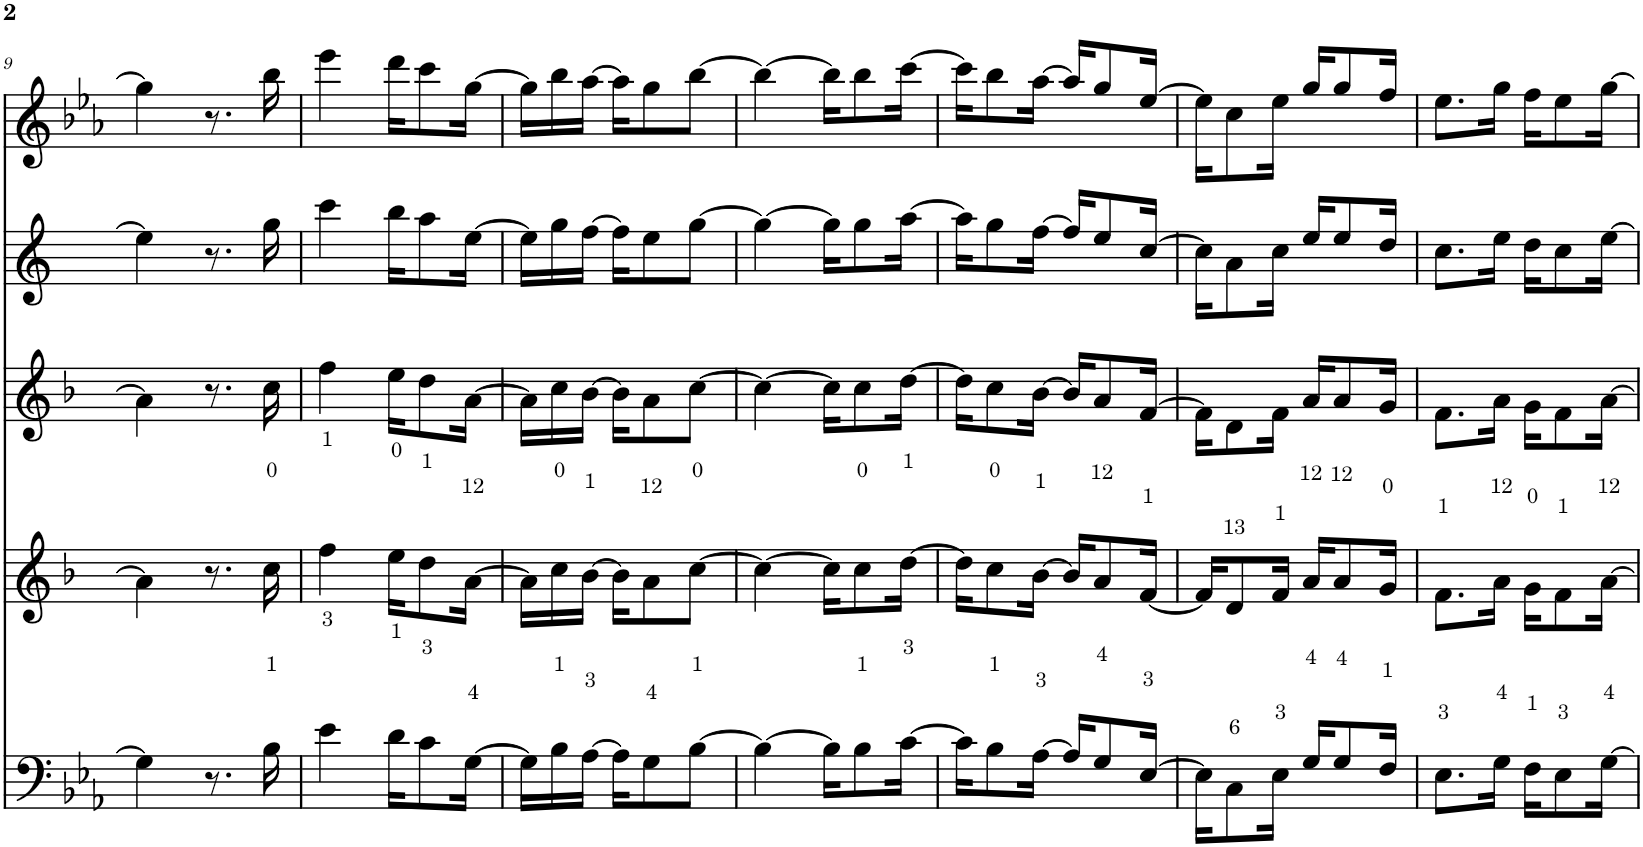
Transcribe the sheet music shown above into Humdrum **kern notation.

**kern	**kern	**kern	**kern	**kern
*part5	*part4	*part3	*part2	*part1
*staff5	*staff4	*staff3	*staff2	*staff1
*I"Trombone	*I"Trompete Bb	*I"Saxofone Tenor	*I"Saxofone Alto	*I"Flauta Transversal
*I'Trb	*I'Tpt	*	*	*I'Fl
!!LO:PB:g=z
*clefF4	*clefG2	*clefG2	*clefG2	*clefG2
*	*Trd1c2	*Trd8c14	*Trd5c9	*
*k[b-e-a-]	*k[b-]	*k[b-]	*k[]	*k[b-e-a-]
*M2/4	*M2/4	*M2/4	*M2/4	*M2/4
=9	=9	=9	=9	=9
4G\]	4a\]	4a\]	4ee\]	4gg\]
8.r	8.r	8.r	8.r	8.r
16B-\	16cc\	16cc\	16gg\	16bb-\
=10	=10	=10	=10	=10
4e-\	4ff\	4ff\	4ccc\	4eee-\
16d\KL	16ee\KL	16ee\KL	16bb\KL	16ddd\KL
8c\	8dd\	8dd\	8aa\	8ccc\
[16G\Jk	[16a\Jk	[16a\Jk	[16ee\Jk	[16gg\Jk
=11	=11	=11	=11	=11
16G\LL]	16a\LL]	16a\LL]	16ee\LL]	16gg\LL]
16B-\	16cc\	16cc\	16gg\	16bb-\
[16A-\JJ	[16b-\JJ	[16b-\JJ	[16ff\JJ	[16aa-\JJ
16A-\KL]	16b-\KL]	16b-\KL]	16ff\KL]	16aa-\KL]
8G\	8a\	8a\	8ee\	8gg\
[8B-\J	[8cc\J	[8cc\J	[8gg\J	[8bb-\J
=12	=12	=12	=12	=12
4B-\_	4cc\_	4cc\_	4gg\_	4bb-\_
16B-\KL]	16cc\KL]	16cc\KL]	16gg\KL]	16bb-\KL]
8B-\	8cc\	8cc\	8gg\	8bb-\
[16c\Jk	[16dd\Jk	[16dd\Jk	[16aa\Jk	[16ccc\Jk
=13	=13	=13	=13	=13
16c\KL]	16dd\KL]	16dd\KL]	16aa\KL]	16ccc\KL]
8B-\	8cc\	8cc\	8gg\	8bb-\
[16A-\Jk	[16b-\Jk	[16b-\Jk	[16ff\Jk	[16aa-\Jk
16A-/KL]	16b-/KL]	16b-/KL]	16ff/KL]	16aa-/KL]
8G/	8a/	8a/	8ee/	8gg/
[16E-/Jk	[16f/Jk	[16f/Jk	[16cc/Jk	[16ee-/Jk
=14	=14	=14	=14	=14
16E-\KL]	16f/KL]	16f\KL]	16cc\KL]	16ee-\KL]
8C\	8d/	8d\	8a\	8cc\
16E-\Jk	16f/Jk	16f\Jk	16cc\Jk	16ee-\Jk
16G/KL	16a/KL	16a/KL	16ee/KL	16gg/KL
8G/	8a/	8a/	8ee/	8gg/
16F/Jk	16g/Jk	16g/Jk	16dd/Jk	16ff/Jk
=15	=15	=15	=15	=15
8.E-\L	8.f\L	8.f\L	8.cc\L	8.ee-\L
16G\Jk	16a\Jk	16a\Jk	16ee\Jk	16gg\Jk
16F\KL	16g\KL	16g\KL	16dd\KL	16ff\KL
8E-\	8f\	8f\	8cc\	8ee-\
[16G\Jk	[16a\Jk	[16a\Jk	[16ee\Jk	[16gg\Jk
=	=	=	=	=
*-	*-	*-	*-	*-
